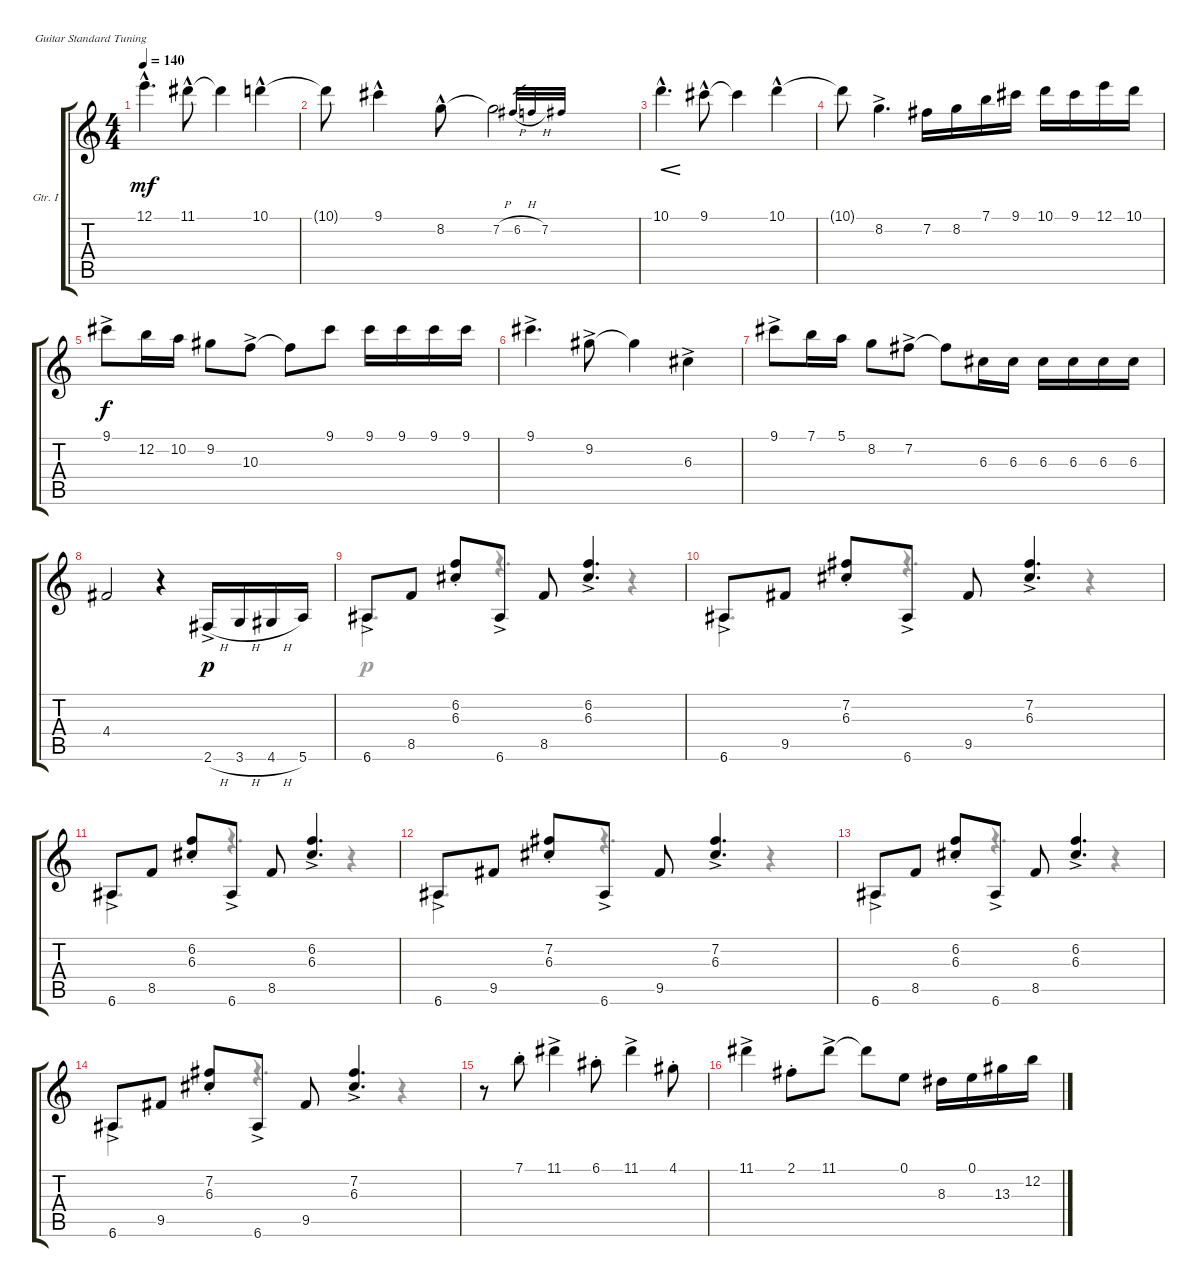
\bracketExtendMode groupsimilarinstruments
\firstSystemTrackNameOrientation horizontal
\otherSystemsTrackNameOrientation horizontal
\track ("Gtr. I" "Gtr. I") {instrument acousticguitarnylon}
\staff {score tabs}
\tuning (E4 B3 G3 D3 A2 E2)
\voice
\ts (4 4)
\tempo 140
\clef g2
\ks c
12.1{hac}.4{d dy mf} 11.1{hac}.8 11.1{t}.4 10.1{hac}.4 |
10.1{t}.8 9.1{hac}.4 8.2{hac}.8 8.2{t}.2 7.2{h}.32{gr} 6.2{h}.32{gr} 7.2.32{gr} |
10.1{hac}.4{d cre} 9.1{hac}.8 9.1{t}.4 10.1{hac}.4 |
10.1{t}.8 8.2{ac}.4{d} 7.2.16 8.2.16 7.1.16 9.1.16 10.1.16 9.1.16 12.1.16 10.1.16 |
9.1{ac}.8{dy f} 12.2.16 10.2.16 9.2.8 10.3{ac}.8 10.3{t}.8 9.1.8 9.1.16 9.1.16 9.1.16 9.1.16 |
9.1{ac}.4{d} 9.2{ac}.8 9.2{t}.4 6.3{ac}.4 |
9.1{ac}.8 7.1.16 5.1.16 8.2.8 7.2{ac}.8 7.2{t}.8 6.3.16 6.3.16 6.3.16 6.3.16 6.3.16 6.3.16 |
4.4.2 r.4 2.6{h ac}.16{dy p} 3.6{h}.16 4.6{h}.16 5.6.16 |
6.6{ac}.8 8.5.8 (6.2{st} 6.3{st}).8 6.6{ac}.8 8.5.8 (6.2{ac} 6.3{ac}).4{d} |
6.6{ac}.8 9.5.8 (7.2{st} 6.3{st}).8 6.6{ac}.8 9.5.8 (7.2{ac} 6.3{ac}).4{d} |
6.6{ac}.8 8.5.8 (6.2{st} 6.3{st}).8 6.6{ac}.8 8.5.8 (6.2{ac} 6.3{ac}).4{d} |
6.6{ac}.8 9.5.8 (7.2{st} 6.3{st}).8 6.6{ac}.8 9.5.8 (7.2{ac} 6.3{ac}).4{d} |
6.6{ac}.8 8.5.8 (6.2{st} 6.3{st}).8 6.6{ac}.8 8.5.8 (6.2{ac} 6.3{ac}).4{d} |
6.6{ac}.8 9.5.8 (7.2{st} 6.3{st}).8 6.6{ac}.8 9.5.8 (7.2{ac} 6.3{ac}).4{d} |
r.8 7.1{st}.8 11.1{ac}.4 6.1{st}.8 11.1{ac}.4 4.1{st}.8 |
11.1{ac}.4 2.1{st}.8 11.1{ac}.8 11.1{t}.8 0.1.8 8.3.16 0.1.16 13.3.16 12.2.16
\voice
\clef g2
\ottava regular
\simile none
\ks c
|
|
|
|
|
|
|
|
6.6.4{d dy p} r.4{d} r.4 |
6.6.4{d} r.4{d} r.4 |
6.6.4{d} r.4{d} r.4 |
6.6.4{d} r.4{d} r.4 |
6.6.4{d} r.4{d} r.4 |
6.6.4{d} r.4{d} r.4 |
|
